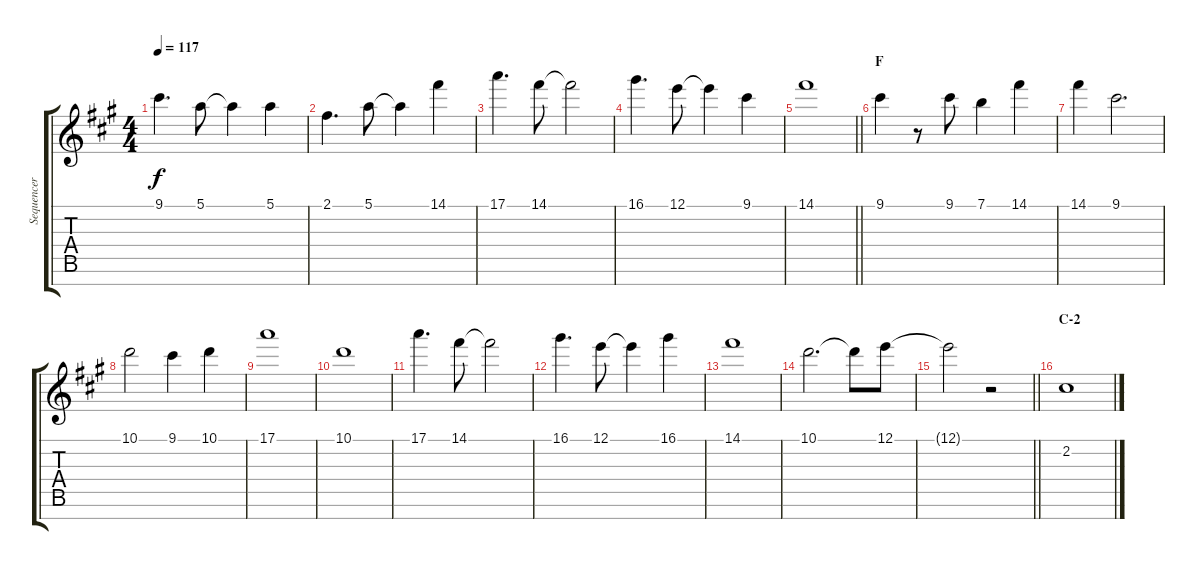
\track ("Sequencer" "Sequencer") {instrument fx5brightness}
\staff {score tabs}
\tuning (E5 B4 G4 D4 A3 E3 B2) {hide}
\ts (4 4)
\tempo 117
\clef g2
\ks a
9.1.4{d dy f} 5.1.8 5.1{t}.4 5.1.4 |
2.1.4{d} 5.1.8 5.1{t}.4 14.1.4 |
17.1.4{d} 14.1.8 14.1{t}.2 |
16.1.4{d} 12.1.8 12.1{t}.4 9.1.4 |
\barLineRight lightlight
14.1.1 |
\section ("" "F")
9.1.4 r.8 9.1.8 7.1.4 14.1.4 |
14.1.4 9.1.2{d} |
10.1.2 9.1.4 10.1.4 |
17.1.1 |
10.1.1 |
17.1.4{d} 14.1.8 14.1{t}.2 |
16.1.4{d} 12.1.8 12.1{t}.4 16.1.4 |
14.1.1 |
10.1.2{d} 10.1{t}.8 12.1.8 |
\barLineRight lightlight
12.1{t}.2 r.2 |
\section ("" "C-2")
2.2.1
